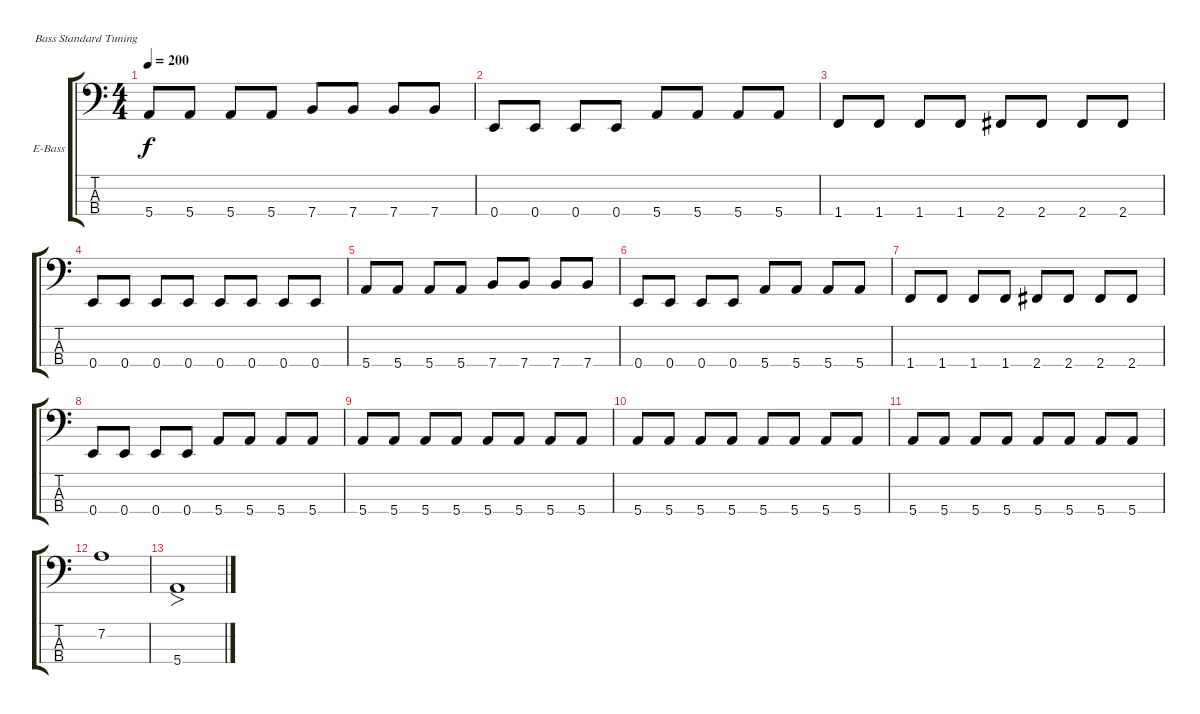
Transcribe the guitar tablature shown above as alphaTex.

\bracketExtendMode groupsimilarinstruments
\firstSystemTrackNameOrientation horizontal
\otherSystemsTrackNameOrientation horizontal
\track ("Electric Bass" "E-Bass") {instrument electricbassfinger}
\staff {score tabs}
\tuning (G2 D2 A1 E1)
\ts (4 4)
\tempo 200
\clef f4
\ks c
5.4.8{dy f} 5.4.8 5.4.8 5.4.8 7.4.8 7.4.8 7.4.8 7.4.8 |
0.4.8 0.4.8 0.4.8 0.4.8 5.4.8 5.4.8 5.4.8 5.4.8 |
1.4.8 1.4.8 1.4.8 1.4.8 2.4.8 2.4.8 2.4.8 2.4.8 |
0.4.8 0.4.8 0.4.8 0.4.8 0.4.8 0.4.8 0.4.8 0.4.8 |
5.4.8 5.4.8 5.4.8 5.4.8 7.4.8 7.4.8 7.4.8 7.4.8 |
0.4.8 0.4.8 0.4.8 0.4.8 5.4.8 5.4.8 5.4.8 5.4.8 |
1.4.8 1.4.8 1.4.8 1.4.8 2.4.8 2.4.8 2.4.8 2.4.8 |
0.4.8 0.4.8 0.4.8 0.4.8 5.4.8 5.4.8 5.4.8 5.4.8 |
5.4.8 5.4.8 5.4.8 5.4.8 5.4.8 5.4.8 5.4.8 5.4.8 |
5.4.8 5.4.8 5.4.8 5.4.8 5.4.8 5.4.8 5.4.8 5.4.8 |
5.4.8 5.4.8 5.4.8 5.4.8 5.4.8 5.4.8 5.4.8 5.4.8 |
7.2.1 |
5.4.1{fo}
